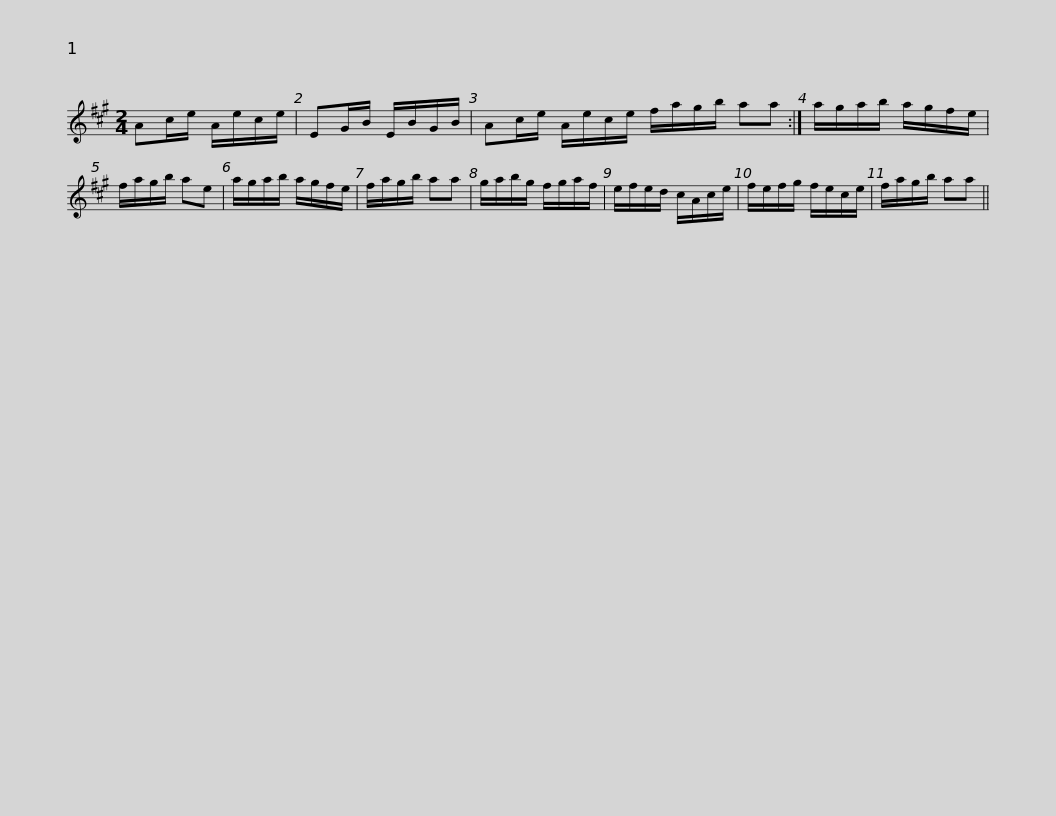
X:1
L:1/8
M:2/4
I:linebreak $
K:A
V:1 treble
V:1
 Ac/e/ A/e/c/e/ | EG/B/ E/B/G/B/ | Ac/e/ A/e/c/e/ f/a/g/b/ aa :| a/g/a/b/ a/g/f/e/ | f/a/g/b/ ae |$ %5
 a/g/a/b/ a/g/f/e/ | f/a/g/b/ aa | g/a/b/g/ f/g/a/f/ | e/f/e/d/ c/A/c/e/ | f/e/f/g/ f/e/c/e/ | %10
 f/a/g/b/ aa || %11
